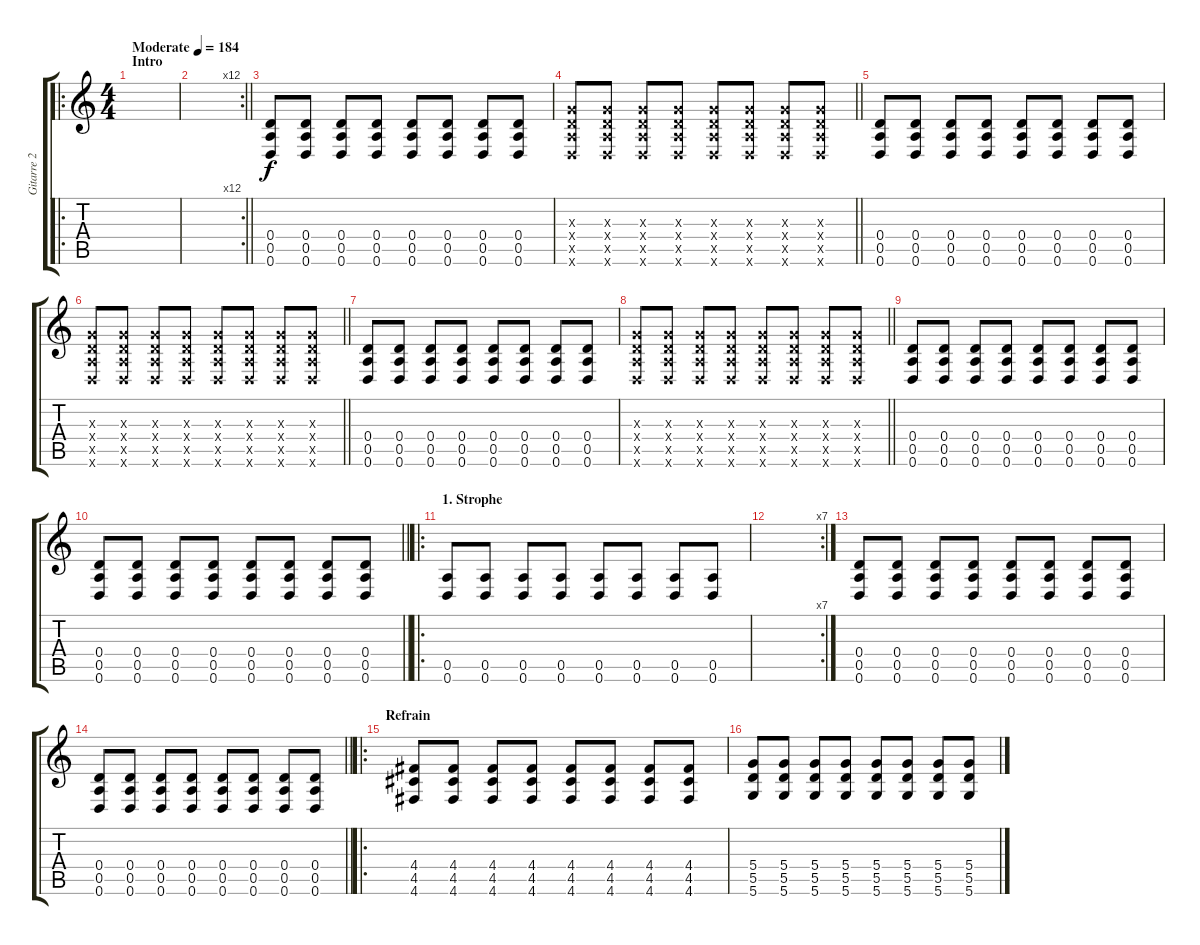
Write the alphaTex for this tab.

\track ("Gitarre 2" "Gitarre 2") {instrument distortionguitar}
\staff {score tabs}
\tuning (E4 B3 G3 D3 A2 D2) {hide}
\ro
\ts (4 4)
\section ("" "Intro")
\tempo (184 "Moderate")
\clef g2
\ks c
|
\rc 12
\barLineRight lightlight
|
(0.4 0.5 0.6).8 (0.4 0.5 0.6).8 (0.4 0.5 0.6).8 (0.4 0.5 0.6).8 (0.4 0.5 0.6).8 (0.4 0.5 0.6).8 (0.4 0.5 0.6).8 (0.4 0.5 0.6).8 |
\barLineRight lightlight
(0.3{x} 0.4{x} 0.5{x} 0.6{x}).8 (0.3{x} 0.4{x} 0.5{x} 0.6{x}).8 (0.3{x} 0.4{x} 0.5{x} 0.6{x}).8 (0.3{x} 0.4{x} 0.5{x} 0.6{x}).8 (0.3{x} 0.4{x} 0.5{x} 0.6{x}).8 (0.3{x} 0.4{x} 0.5{x} 0.6{x}).8 (0.3{x} 0.4{x} 0.5{x} 0.6{x}).8 (0.3{x} 0.4{x} 0.5{x} 0.6{x}).8 |
(0.4 0.5 0.6).8 (0.4 0.5 0.6).8 (0.4 0.5 0.6).8 (0.4 0.5 0.6).8 (0.4 0.5 0.6).8 (0.4 0.5 0.6).8 (0.4 0.5 0.6).8 (0.4 0.5 0.6).8 |
\barLineRight lightlight
(0.3{x} 0.4{x} 0.5{x} 0.6{x}).8 (0.3{x} 0.4{x} 0.5{x} 0.6{x}).8 (0.3{x} 0.4{x} 0.5{x} 0.6{x}).8 (0.3{x} 0.4{x} 0.5{x} 0.6{x}).8 (0.3{x} 0.4{x} 0.5{x} 0.6{x}).8 (0.3{x} 0.4{x} 0.5{x} 0.6{x}).8 (0.3{x} 0.4{x} 0.5{x} 0.6{x}).8 (0.3{x} 0.4{x} 0.5{x} 0.6{x}).8 |
(0.4 0.5 0.6).8 (0.4 0.5 0.6).8 (0.4 0.5 0.6).8 (0.4 0.5 0.6).8 (0.4 0.5 0.6).8 (0.4 0.5 0.6).8 (0.4 0.5 0.6).8 (0.4 0.5 0.6).8 |
\barLineRight lightlight
(0.3{x} 0.4{x} 0.5{x} 0.6{x}).8 (0.3{x} 0.4{x} 0.5{x} 0.6{x}).8 (0.3{x} 0.4{x} 0.5{x} 0.6{x}).8 (0.3{x} 0.4{x} 0.5{x} 0.6{x}).8 (0.3{x} 0.4{x} 0.5{x} 0.6{x}).8 (0.3{x} 0.4{x} 0.5{x} 0.6{x}).8 (0.3{x} 0.4{x} 0.5{x} 0.6{x}).8 (0.3{x} 0.4{x} 0.5{x} 0.6{x}).8 |
(0.4 0.5 0.6).8 (0.4 0.5 0.6).8 (0.4 0.5 0.6).8 (0.4 0.5 0.6).8 (0.4 0.5 0.6).8 (0.4 0.5 0.6).8 (0.4 0.5 0.6).8 (0.4 0.5 0.6).8 |
\barLineRight lightlight
(0.4 0.5 0.6).8 (0.4 0.5 0.6).8 (0.4 0.5 0.6).8 (0.4 0.5 0.6).8 (0.4 0.5 0.6).8 (0.4 0.5 0.6).8 (0.4 0.5 0.6).8 (0.4 0.5 0.6).8 |
\ro
\section ("" "1. Strophe")
(0.5 0.6).8 (0.5 0.6).8 (0.5 0.6).8 (0.5 0.6).8 (0.5 0.6).8 (0.5 0.6).8 (0.5 0.6).8 (0.5 0.6).8 |
\rc 7
|
(0.4 0.5 0.6).8 (0.4 0.5 0.6).8 (0.4 0.5 0.6).8 (0.4 0.5 0.6).8 (0.4 0.5 0.6).8 (0.4 0.5 0.6).8 (0.4 0.5 0.6).8 (0.4 0.5 0.6).8 |
\barLineRight lightlight
(0.4 0.5 0.6).8 (0.4 0.5 0.6).8 (0.4 0.5 0.6).8 (0.4 0.5 0.6).8 (0.4 0.5 0.6).8 (0.4 0.5 0.6).8 (0.4 0.5 0.6).8 (0.4 0.5 0.6).8 |
\ro
\section ("" "Refrain")
(4.4 4.5 4.6).8 (4.4 4.5 4.6).8 (4.4 4.5 4.6).8 (4.4 4.5 4.6).8 (4.4 4.5 4.6).8 (4.4 4.5 4.6).8 (4.4 4.5 4.6).8 (4.4 4.5 4.6).8 |
(5.4 5.5 5.6).8 (5.4 5.5 5.6).8 (5.4 5.5 5.6).8 (5.4 5.5 5.6).8 (5.4 5.5 5.6).8 (5.4 5.5 5.6).8 (5.4 5.5 5.6).8 (5.4 5.5 5.6).8
